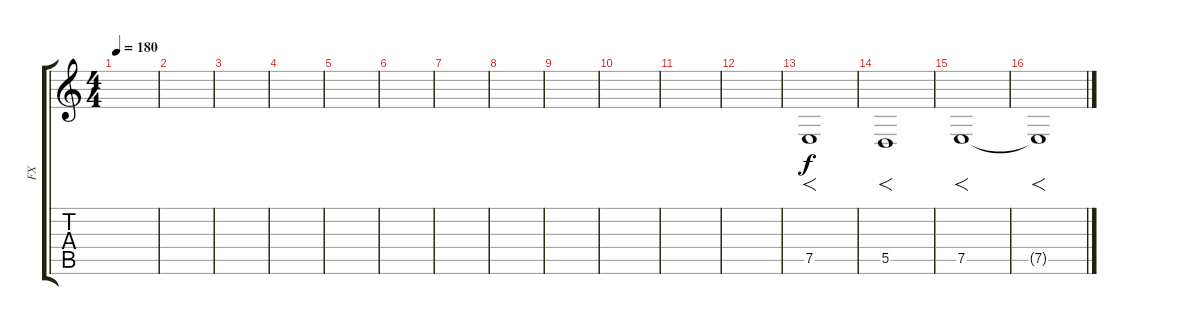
\track ("FX" "FX") {instrument lead4chiff}
\staff {score tabs}
\tuning (E4 B3 G3 D3 A2 E2) {hide}
\ts (4 4)
\tempo 180
\clef g2
\ks c
|
|
|
|
|
|
|
|
|
|
|
|
7.5.1{f} |
5.5.1{f} |
7.5.1{f} |
7.5{t}.1{f}
